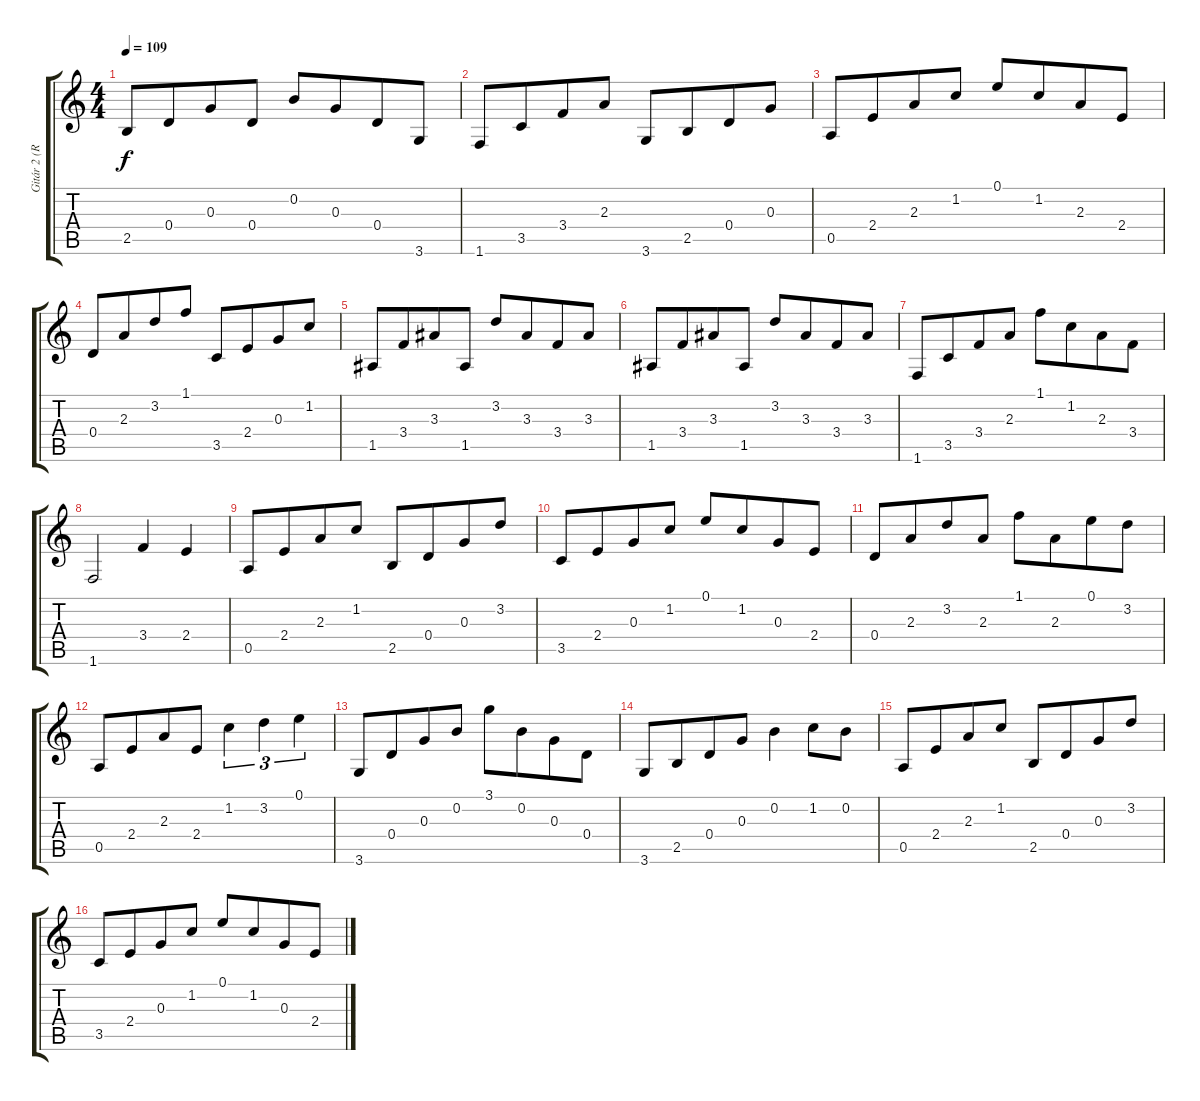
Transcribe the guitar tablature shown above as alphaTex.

\track ("Gitár 2 (Ritchie Blackmore)" "Gitár 2 (R") {instrument electricguitarclean}
\staff {score tabs}
\tuning (E4 B3 G3 D3 A2 E2) {hide}
\ts (4 4)
\tempo 109
\clef g2
\ks c
2.5.8{dy f} 0.4.8{beam merge} 0.3.8 0.4.8 0.2.8 0.3.8{beam merge} 0.4.8 3.6.8 |
1.6.8 3.5.8{beam merge} 3.4.8 2.3.8 3.6.8 2.5.8{beam merge} 0.4.8 0.3.8 |
0.5.8 2.4.8{beam merge} 2.3.8 1.2.8 0.1.8 1.2.8{beam merge} 2.3.8 2.4.8 |
0.4.8 2.3.8{beam merge} 3.2.8 1.1.8 3.5.8 2.4.8{beam merge} 0.3.8 1.2.8 |
1.5.8 3.4.8{beam merge} 3.3.8 1.5.8 3.2.8 3.3.8{beam merge} 3.4.8 3.3.8 |
1.5.8 3.4.8{beam merge} 3.3.8 1.5.8 3.2.8 3.3.8{beam merge} 3.4.8 3.3.8 |
1.6.8 3.5.8{beam merge} 3.4.8 2.3.8 1.1.8 1.2.8{beam merge} 2.3.8 3.4.8 |
1.6.2 3.4.4 2.4.4 |
0.5.8 2.4.8{beam merge} 2.3.8 1.2.8 2.5.8 0.4.8{beam merge} 0.3.8 3.2.8 |
3.5.8 2.4.8{beam merge} 0.3.8 1.2.8 0.1.8 1.2.8{beam merge} 0.3.8 2.4.8 |
0.4.8 2.3.8{beam merge} 3.2.8 2.3.8 1.1.8 2.3.8{beam merge} 0.1.8 3.2.8 |
0.5.8 2.4.8{beam merge} 2.3.8 2.4.8 1.2.4{tu (3 2)} 3.2.4{tu (3 2)} 0.1.4{tu (3 2)} |
3.6.8 0.4.8{beam merge} 0.3.8 0.2.8 3.1.8 0.2.8{beam merge} 0.3.8 0.4.8 |
3.6.8 2.5.8{beam merge} 0.4.8 0.3.8 0.2.4 1.2.8 0.2.8 |
0.5.8 2.4.8{beam merge} 2.3.8 1.2.8 2.5.8 0.4.8{beam merge} 0.3.8 3.2.8 |
3.5.8 2.4.8{beam merge} 0.3.8 1.2.8 0.1.8 1.2.8{beam merge} 0.3.8 2.4.8
